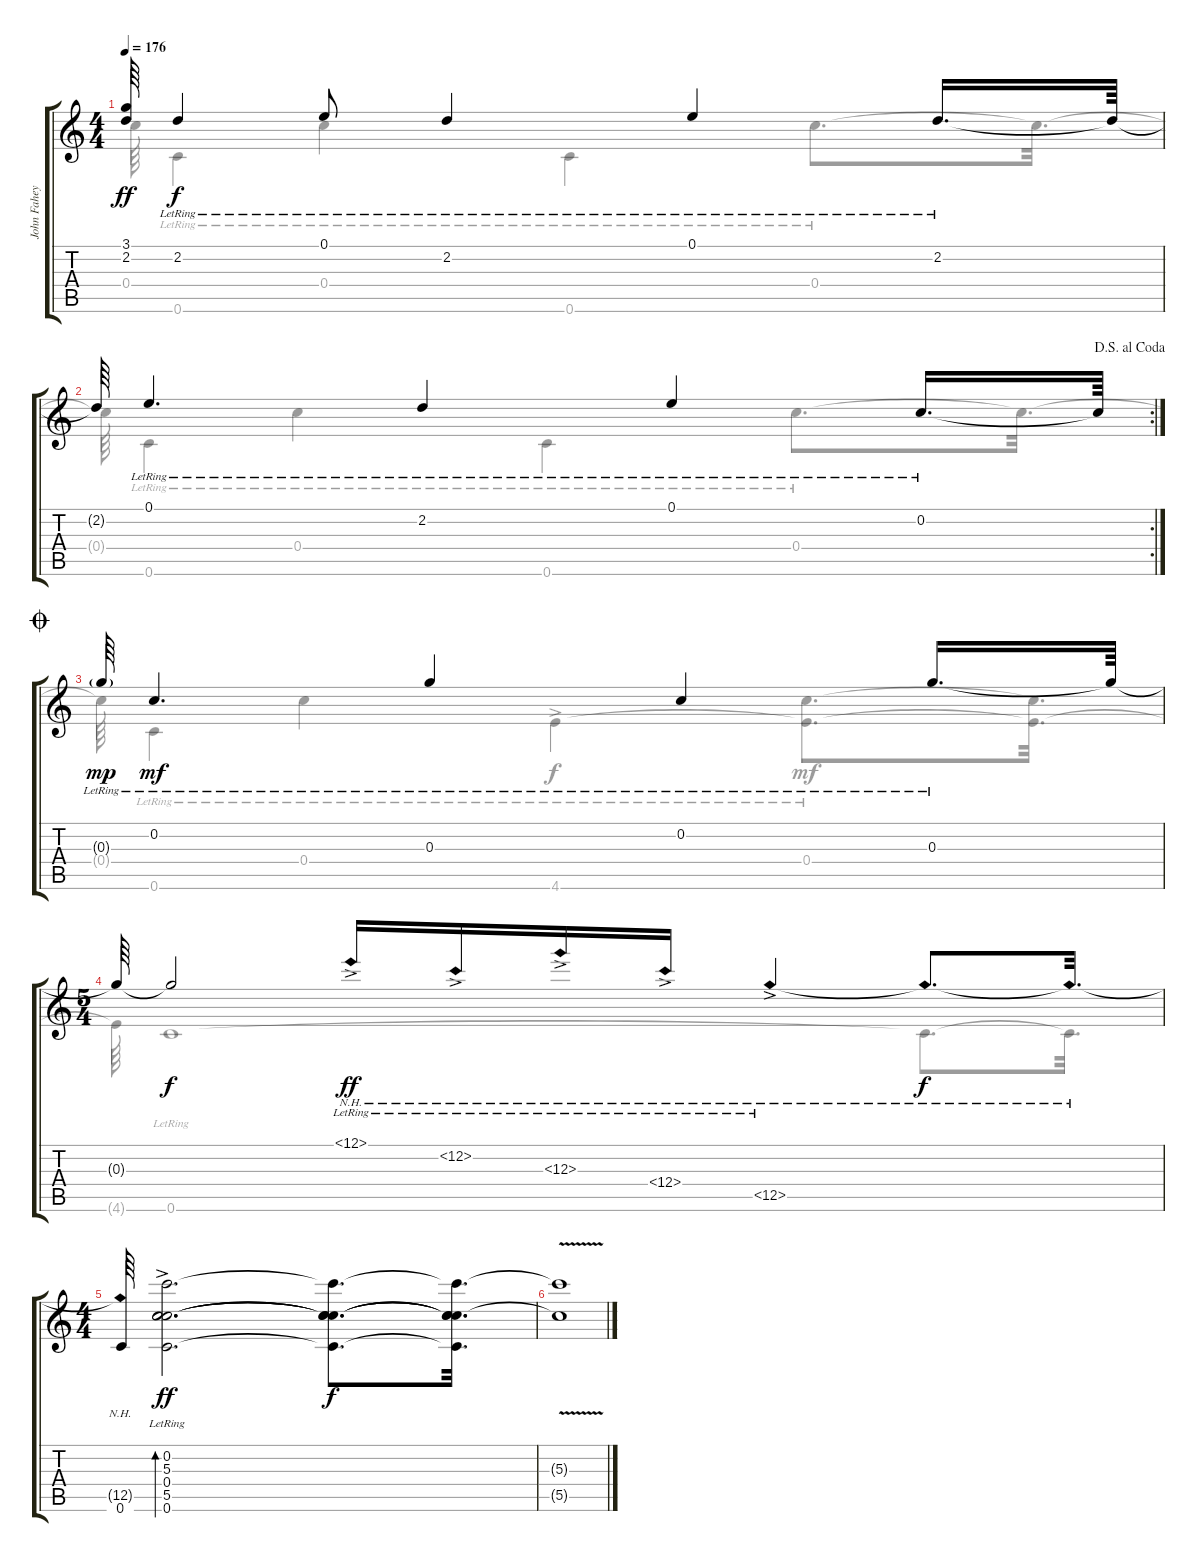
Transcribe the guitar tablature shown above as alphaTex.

\track ("John Fahey 12-String Guitar - High Cours" "John Fahey") {instrument acousticguitarsteel}
\staff {score tabs}
\tuning (E4 C4 G4 C4 G3 C3) {hide}
\voice
\ts (4 4)
\tempo 176
\clef g2
\ks c
(3.1{t} 2.2{t}).64{dy ff} 2.2{lr}.4{dy f} 0.1{lr}.8 2.2{lr}.4 0.1{lr}.4 2.2{lr}.16{d} 2.2{t}.64 |
\rc 2
\jump dalsegnoalcoda
2.2{t}.64 0.1{lr}.4{d} 2.2{lr}.4 0.1{lr}.4 0.2{lr}.16{d} 0.2{t}.64 |
\jump coda
0.3{g lr}.64{dy mp} 0.2{lr}.4{d dy mf} 0.3{lr}.4 0.2{lr}.4 0.3{lr}.16{d} 0.3{t}.64 |
\ts (5 4)
0.3{t}.64 0.3{t}.2{dy f} 12.1{nh ac lr}.16{dy ff} 12.2{nh ac lr}.16 12.3{nh ac lr}.16 12.4{nh ac lr}.16 12.5{nh ac lr}.4 12.5{nh t}.8{d dy f} 12.5{nh t}.32{d} |
\ts (4 4)
(12.5{nh t} 0.6).64 (0.2{ac lr} 5.3{ac lr} 0.4{ac lr} 5.5{ac lr} 0.6{ac lr}).2{d bd 30 dy ff} (0.2{t} 5.3{t} 0.4{t} 5.5{t} 0.6{t}).8{d dy f} (0.2{t} 5.3{t} 0.4{t} 5.5{t} 0.6{t}).32{d} |
(5.3{v t} 5.5{v t}).1
\voice
\clef g2
\ottava regular
\simile none
\ks c
0.4{t}.64{dy ff} 0.6{lr}.4{dy f} 0.4{lr}.4 0.6{lr}.4 0.4{lr}.8{d} 0.4{t}.32{d} |
0.4{t}.64 0.6{lr}.4 0.4{lr}.4 0.6{lr}.4 0.4{lr}.8{d} 0.4{t}.32{d} |
0.4{t}.64 0.6{lr}.4{dy mf} 0.4{lr}.4 4.6{ac lr}.4{dy f} (0.4{lr} 4.6{t}).8{d dy mf} (0.4{t} 4.6{t}).32{d} |
4.6{t}.64 0.6{lr}.1{dy f} 0.6{t}.8{d} 0.6{t}.32{d} |
|
